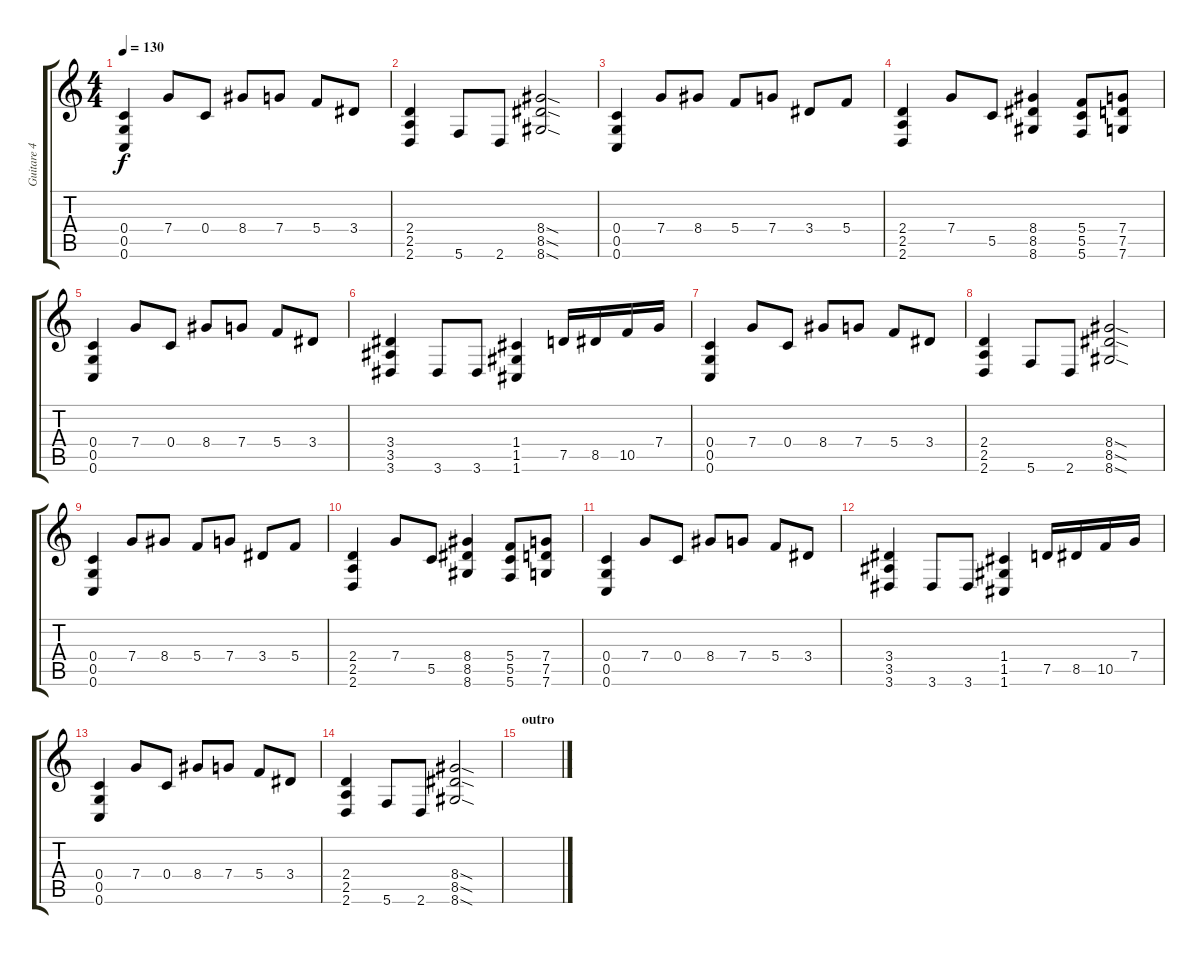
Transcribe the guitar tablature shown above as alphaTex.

\track ("Guitare 4" "Guitare 4") {instrument distortionguitar}
\staff {score tabs}
\tuning (D4 A3 F3 C3 G2 C2) {hide}
\ts (4 4)
\tempo 130
\clef g2
\ks c
(0.4 0.5 0.6).4{dy f} 7.4.8 0.4.8 8.4.8 7.4.8 5.4.8 3.4.8 |
(2.4 2.5 2.6).4 5.6.8 2.6.8 (8.4{sod} 8.5{sod} 8.6{sod}).2 |
(0.4 0.5 0.6).4 7.4.8 8.4.8 5.4.8 7.4.8 3.4.8 5.4.8 |
(2.4 2.5 2.6).4 7.4.8 5.5.8 (8.4 8.5 8.6).4 (5.4 5.5 5.6).8 (7.4 7.5 7.6).8 |
(0.4 0.5 0.6).4 7.4.8 0.4.8 8.4.8 7.4.8 5.4.8 3.4.8 |
(3.4 3.5 3.6).4 3.6.8 3.6.8 (1.4 1.5 1.6).4 7.5.16 8.5.16 10.5.16 7.4.16 |
(0.4 0.5 0.6).4 7.4.8 0.4.8 8.4.8 7.4.8 5.4.8 3.4.8 |
(2.4 2.5 2.6).4 5.6.8 2.6.8 (8.4{sod} 8.5{sod} 8.6{sod}).2 |
(0.4 0.5 0.6).4 7.4.8 8.4.8 5.4.8 7.4.8 3.4.8 5.4.8 |
(2.4 2.5 2.6).4 7.4.8 5.5.8 (8.4 8.5 8.6).4 (5.4 5.5 5.6).8 (7.4 7.5 7.6).8 |
(0.4 0.5 0.6).4 7.4.8 0.4.8 8.4.8 7.4.8 5.4.8 3.4.8 |
(3.4 3.5 3.6).4 3.6.8 3.6.8 (1.4 1.5 1.6).4 7.5.16 8.5.16 10.5.16 7.4.16 |
(0.4 0.5 0.6).4 7.4.8 0.4.8 8.4.8 7.4.8 5.4.8 3.4.8 |
(2.4 2.5 2.6).4 5.6.8 2.6.8 (8.4{sod} 8.5{sod} 8.6{sod}).2 |
\section ("" "outro")
